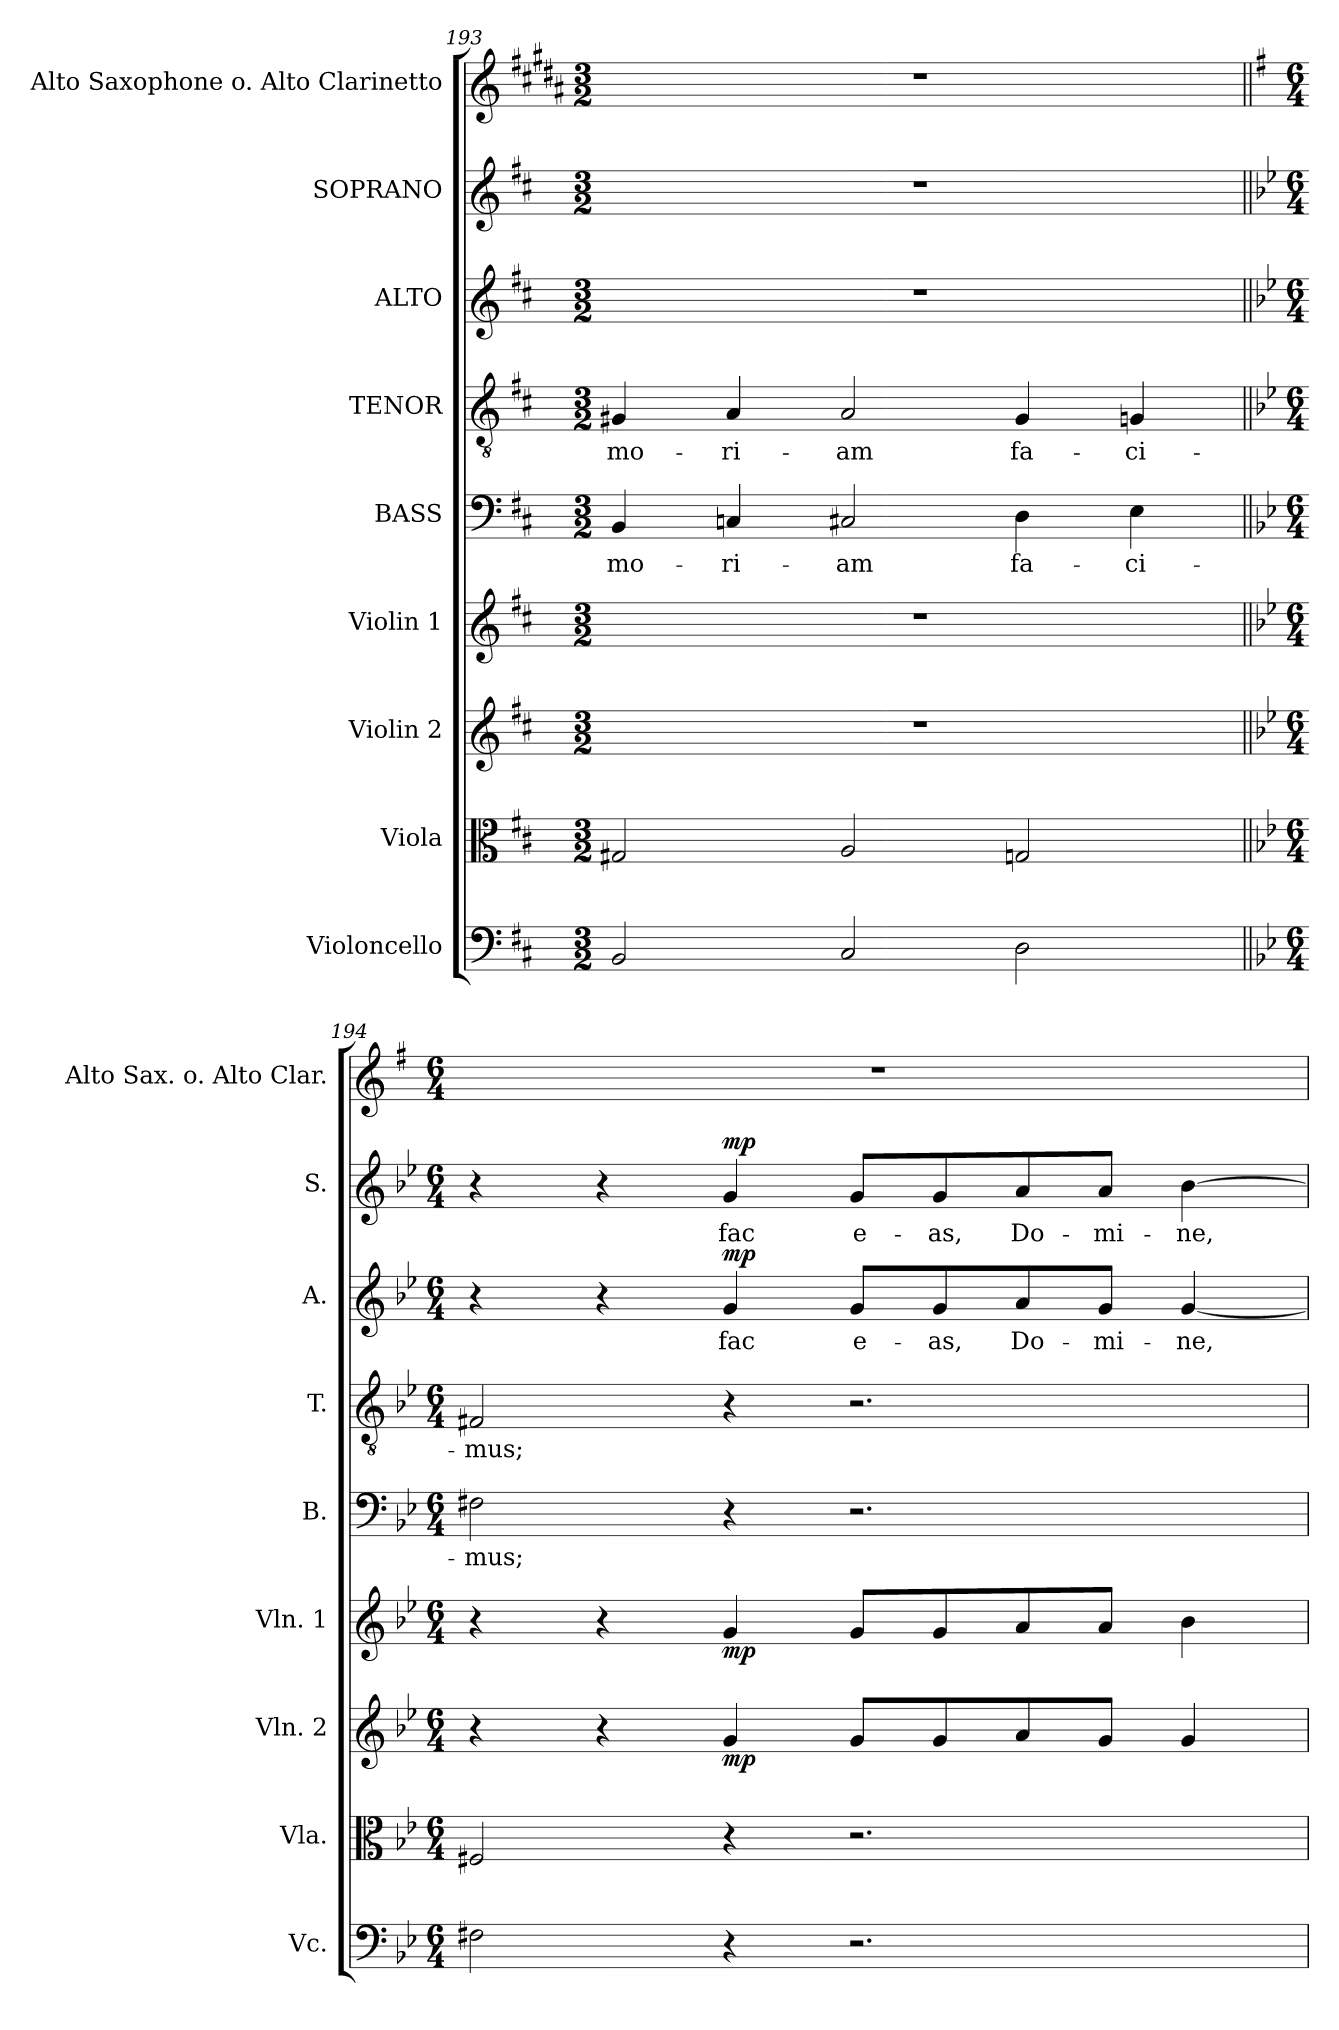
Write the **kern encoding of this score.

**kern	**kern	**kern	**dynam	**kern	**dynam	**kern	**text	**kern	**text	**kern	**text	**dynam	**kern	**text	**dynam	**kern
*part9	*part8	*part7	*part7	*part6	*part6	*part5	*part5	*part4	*part4	*part3	*part3	*part3	*part2	*part2	*part2	*part1
*staff9	*staff8	*staff7	*staff7	*staff6	*staff6	*staff5	*staff5	*staff4	*staff4	*staff3	*staff3	*staff3	*staff2	*staff2	*staff2	*staff1
*I"Violoncello	*I"Viola	*I"Violin 2	*	*I"Violin 1	*	*I"BASS	*	*I"TENOR	*	*I"ALTO	*	*	*I"SOPRANO	*	*	*I"Alto Saxophone o. Alto Clarinetto
*I'Vc.	*I'Vla.	*I'Vln. 2	*	*I'Vln. 1	*	*I'B.	*	*I'T.	*	*I'A.	*	*	*I'S.	*	*	*I'Alto Sax. o. Alto Clar.
*clefF4	*clefC3	*clefG2	*	*clefG2	*	*clefF4	*	*clefGv2	*	*clefG2	*	*	*clefG2	*	*	*clefG2
*	*	*	*	*	*	*	*	*ITrd7c12	*	*	*	*	*	*	*	*ITrd5c9
*k[f#c#]	*k[f#c#]	*k[f#c#]	*	*k[f#c#]	*	*k[f#c#]	*	*k[f#c#]	*	*k[f#c#]	*	*	*k[f#c#]	*	*	*k[f#c#]
*b:	*b:	*b:	*	*b:	*	*b:	*	*b:	*	*b:	*	*	*b:	*	*	*b:
*M3/2	*M3/2	*M3/2	*	*M3/2	*	*M3/2	*	*M3/2	*	*M3/2	*	*	*M3/2	*	*	*M3/2
=193	=193	=193	=193	=193	=193	=193	=193	=193	=193	=193	=193	=193	=193	=193	=193	=193
!	!	!LO:N:vis=1	!	!LO:N:vis=1	!	!	!	!	!	!	!	!	!	!	!	!
!	!	!	!	!	!	!	!LO:LY:b:color=#000000	!	!	!	!	!	!	!	!	!
!	!	!	!	!	!	!	!	!	!LO:LY:b:color=#000000	!LO:N:vis=1	!	!	!LO:N:vis=1	!	!	!LO:N:vis=1
2BBi/	2G#Xi/	1.r	.	1.r	.	4BBi/	-mo-	4GG#Xi/	-mo-	1.r	.	.	1.r	.	.	1.r
!	!	!	!	!	!	!	!LO:LY:b:color=#000000	!	!	!	!	!	!	!	!	!
!	!	!	!	!	!	!	!	!	!LO:LY:b:color=#000000	!	!	!	!	!	!	!
.	.	.	.	.	.	4Cni/	-ri-	4AAi/	-ri-	.	.	.	.	.	.	.
!	!	!	!	!	!	!	!LO:LY:b:color=#000000	!	!	!	!	!	!	!	!	!
!	!	!	!	!	!	!	!	!	!LO:LY:b:color=#000000	!	!	!	!	!	!	!
2C#i/	2Ai/	.	.	.	.	2C#Xi/	-am	2AAi/	-am	.	.	.	.	.	.	.
!	!	!	!	!	!	!	!LO:LY:b:color=#000000	!	!	!	!	!	!	!	!	!
!	!	!	!	!	!	!	!	!	!LO:LY:b:color=#000000	!	!	!	!	!	!	!
2Di\	2Gni/	.	.	.	.	4Di\	fa-	4GG#i/	fa-	.	.	.	.	.	.	.
!	!	!	!	!	!	!	!LO:LY:b:color=#000000	!	!	!	!	!	!	!	!	!
!	!	!	!	!	!	!	!	!	!LO:LY:b:color=#000000	!	!	!	!	!	!	!
.	.	.	.	.	.	4Ei\	-ci-	4GGni/	-ci-	.	.	.	.	.	.	.
=194||	=194||	=194||	=194||	=194||	=194||	=194||	=194||	=194||	=194||	=194||	=194||	=194||	=194||	=194||	=194||	=194||
*k[b-e-]	*k[b-e-]	*k[b-e-]	*	*k[b-e-]	*	*k[b-e-]	*	*k[b-e-]	*	*k[b-e-]	*	*	*k[b-e-]	*	*	*k[b-e-]
*g:	*g:	*g:	*	*g:	*	*g:	*	*g:	*	*g:	*	*	*g:	*	*	*g:
*M6/4	*M6/4	*M6/4	*	*M6/4	*	*M6/4	*	*M6/4	*	*M6/4	*	*	*M6/4	*	*	*M6/4
!	!	!	!	!	!	!	!LO:LY:b:color=#000000	!	!	!	!	!	!	!	!	!
*	*	*	*	*MM60	*	*	*	*	*	*	*	*	*	*	*	*MM60
!	!	!	!	!	!	!	!	!	!LO:LY:b:color=#000000	!	!	!	!	!	!	!LO:N:vis=1
2F#Xi\	2F#Xi/	4r	.	4r	.	2F#Xi\	-mus;	2FF#Xi/	-mus;	4r	.	.	4r	.	.	1.r
.	.	4r	.	4r	.	.	.	.	.	4r	.	.	4r	.	.	.
!	!	!	!	!	!	!	!	!	!	!	!LO:LY:b:color=#000000	!	!	!	!	!
!	!	!	!	!	!	!	!	!	!	!	!	!	!	!LO:LY:b:color=#000000	!	!
4r	4r	4gi/	mp	4gi/	mp	4r	.	4r	.	4gi/	fac	mp	4gi/	fac	mp	.
!	!	!	!	!	!	!	!	!	!	!	!LO:LY:b:color=#000000	!	!	!	!	!
!	!	!	!	!	!	!	!	!	!	!	!	!	!	!LO:LY:b:color=#000000	!	!
2.r	2.r	8gi/L	.	8gi/L	.	2.r	.	2.r	.	8gi/L	e-	.	8gi/L	e-	.	.
!	!	!	!	!	!	!	!	!	!	!	!LO:LY:b:color=#000000	!	!	!	!	!
!	!	!	!	!	!	!	!	!	!	!	!	!	!	!LO:LY:b:color=#000000	!	!
.	.	8gi/	.	8gi/	.	.	.	.	.	8gi/	-as,	.	8gi/	-as,	.	.
!	!	!	!	!	!	!	!	!	!	!	!LO:LY:b:color=#000000	!	!	!	!	!
!	!	!	!	!	!	!	!	!	!	!	!	!	!	!LO:LY:b:color=#000000	!	!
.	.	8ai/	.	8ai/	.	.	.	.	.	8ai/	Do-	.	8ai/	Do-	.	.
!	!	!	!	!	!	!	!	!	!	!	!LO:LY:b:color=#000000	!	!	!	!	!
!	!	!	!	!	!	!	!	!	!	!	!	!	!	!LO:LY:b:color=#000000	!	!
.	.	8gi/J	.	8ai/J	.	.	.	.	.	8gi/J	-mi-	.	8ai/J	-mi-	.	.
!	!	!	!	!	!	!	!	!	!	!	!LO:LY:b:color=#000000	!	!	!	!	!
!	!	!	!	!	!	!	!	!	!	!	!	!	!	!LO:LY:b:color=#000000	!	!
.	.	4gi/	.	4b-i\	.	.	.	.	.	[<4gi/	-ne,	.	[>4b-i\	-ne,	.	.
=	=	=	=	=	=	=	=	=	=	=	=	=	=	=	=	=
*-	*-	*-	*-	*-	*-	*-	*-	*-	*-	*-	*-	*-	*-	*-	*-	*-
